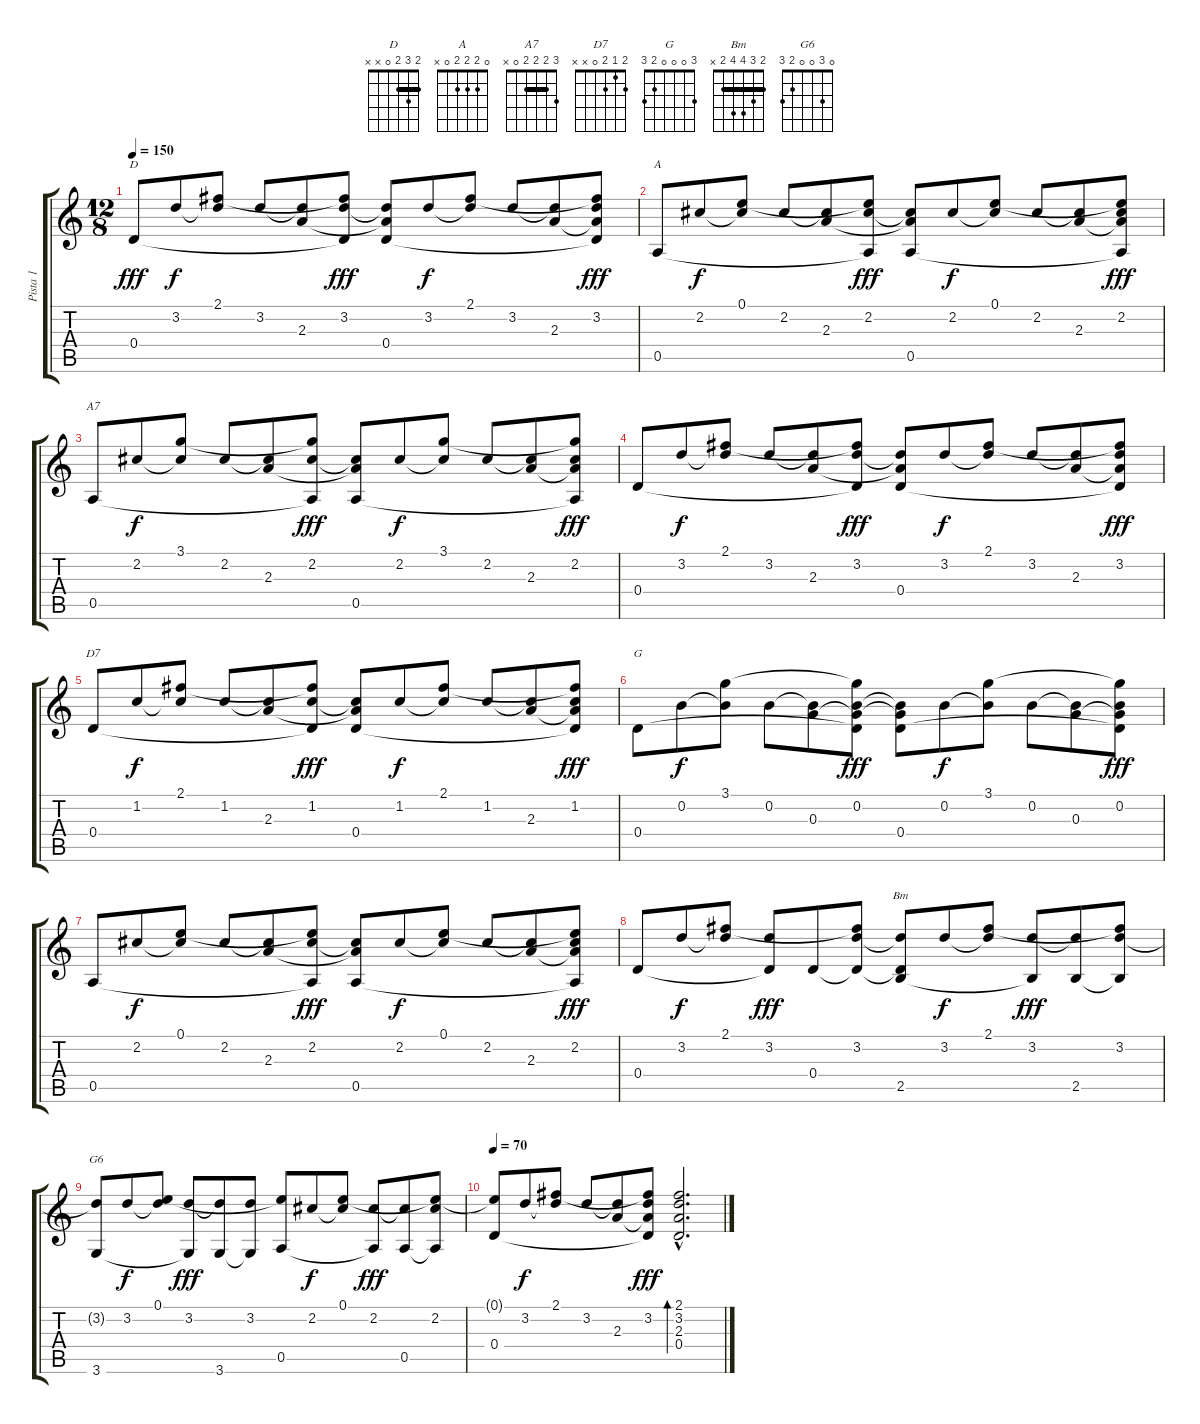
\track ("Pista 1" "Pista 1") {instrument acousticguitarnylon}
\staff {score tabs}
\tuning (E4 B3 G3 D3 A2 E2) {hide}
\chord ("D" 2 3 2 0 x x) {barre 2}
\chord ("A" 0 2 2 2 0 x)
\chord ("A7" 3 2 2 2 0 x) {barre 2}
\chord ("D7" 2 1 2 0 x x)
\chord ("G" 3 0 0 0 2 3)
\chord ("Bm" 2 3 4 4 2 x) {barre 2}
\chord ("G6" 0 3 0 0 2 3)
\ts (12 8)
\tempo 150
\clef g2
\ks c
0.4.8{ch "D" dy fff instrument acousticguitarnylon} 3.2.8{dy f} (2.1 3.2{t}).8 3.2.8 (3.2{t} 2.3).8 (2.1{t} 3.2 0.4{t}).8{dy fff} (3.2{t} 2.3{t} 0.4).8 3.2.8{dy f} (2.1 3.2{t}).8 3.2.8 (3.2{t} 2.3).8 (2.1{t} 3.2 2.3{t} 0.4{t}).8{dy fff} |
0.5.8{ch "A"} 2.2.8{dy f} (0.1 2.2{t}).8 2.2.8 (2.2{t} 2.3).8 (0.1{t} 2.2 0.5{t}).8{dy fff} (2.2{t} 2.3{t} 0.5).8 2.2.8{dy f} (0.1 2.2{t}).8 2.2.8 (2.2{t} 2.3).8 (0.1{t} 2.2 2.3{t} 0.5{t}).8{dy fff} |
0.5.8{ch "A7"} 2.2.8{dy f} (3.1 2.2{t}).8 2.2.8 (2.2{t} 2.3).8 (3.1{t} 2.2 0.5{t}).8{dy fff} (2.2{t} 2.3{t} 0.5).8 2.2.8{dy f} (3.1 2.2{t}).8 2.2.8 (2.2{t} 2.3).8 (3.1{t} 2.2 2.3{t} 0.5{t}).8{dy fff} |
0.4.8 3.2.8{dy f} (2.1 3.2{t}).8 3.2.8 (3.2{t} 2.3).8 (2.1{t} 3.2 0.4{t}).8{dy fff} (3.2{t} 2.3{t} 0.4).8 3.2.8{dy f} (2.1 3.2{t}).8 3.2.8 (3.2{t} 2.3).8 (2.1{t} 3.2 2.3{t} 0.4{t}).8{dy fff} |
0.4.8{ch "D7"} 1.2.8{dy f} (2.1 1.2{t}).8 1.2.8 (1.2{t} 2.3).8 (2.1{t} 1.2 0.4{t}).8{dy fff} (1.2{t} 2.3{t} 0.4).8 1.2.8{dy f} (2.1 1.2{t}).8 1.2.8 (1.2{t} 2.3).8 (2.1{t} 1.2 2.3{t} 0.4{t}).8{dy fff} |
0.4.8{ch "G"} 0.2.8{dy f} (3.1 0.2{t}).8 0.2.8 (0.2{t} 0.3).8 (3.1{t} 0.2 0.3{t} 0.4{t}).8{dy fff} (0.2{t} 0.3{t} 0.4).8 0.2.8{dy f} (3.1 0.2{t}).8 0.2.8 (0.2{t} 0.3).8 (3.1{t} 0.2 0.3{t} 0.4{t}).8{dy fff} |
0.5.8 2.2.8{dy f} (0.1 2.2{t}).8 2.2.8 (2.2{t} 2.3).8 (0.1{t} 2.2 0.5{t}).8{dy fff} (2.2{t} 2.3{t} 0.5).8 2.2.8{dy f} (0.1 2.2{t}).8 2.2.8 (2.2{t} 2.3).8 (0.1{t} 2.2 2.3{t} 0.5{t}).8{dy fff} |
0.4.8 3.2.8{dy f} (2.1 3.2{t}).8 (3.2 0.4{t}).8{dy fff} 0.4.8 (2.1{t} 3.2 0.4{t}).8 (3.2{t} 0.4{t} 2.5).8{ch "Bm"} 3.2.8{dy f} (2.1 3.2{t}).8 (3.2 2.5{t}).8{dy fff} (3.2{t} 2.5).8 (2.1{t} 3.2 2.5{t}).8 |
(3.2{t} 3.6).8{ch "G6"} 3.2.8{dy f} (0.1 3.2{t}).8 (3.2 3.6{t}).8{dy fff} (3.2{t} 3.6).8 (3.2 3.6{t}).8 (0.1{t} 0.5).8 2.2.8{dy f} (0.1 2.2{t}).8 (2.2 0.5{t}).8{dy fff} (2.2{t} 0.5).8 (0.1{t} 2.2 0.5{t}).8 |
\tempo 70
(0.1{t} 0.4).8 3.2.8{dy f} (2.1 3.2{t}).8 3.2.8 (3.2{t} 2.3).8 (2.1{t} 3.2 2.3{t} 0.4{t}).8{dy fff} (2.1{hac} 3.2{hac} 2.3{hac} 0.4{hac}).2{d bd 120}
